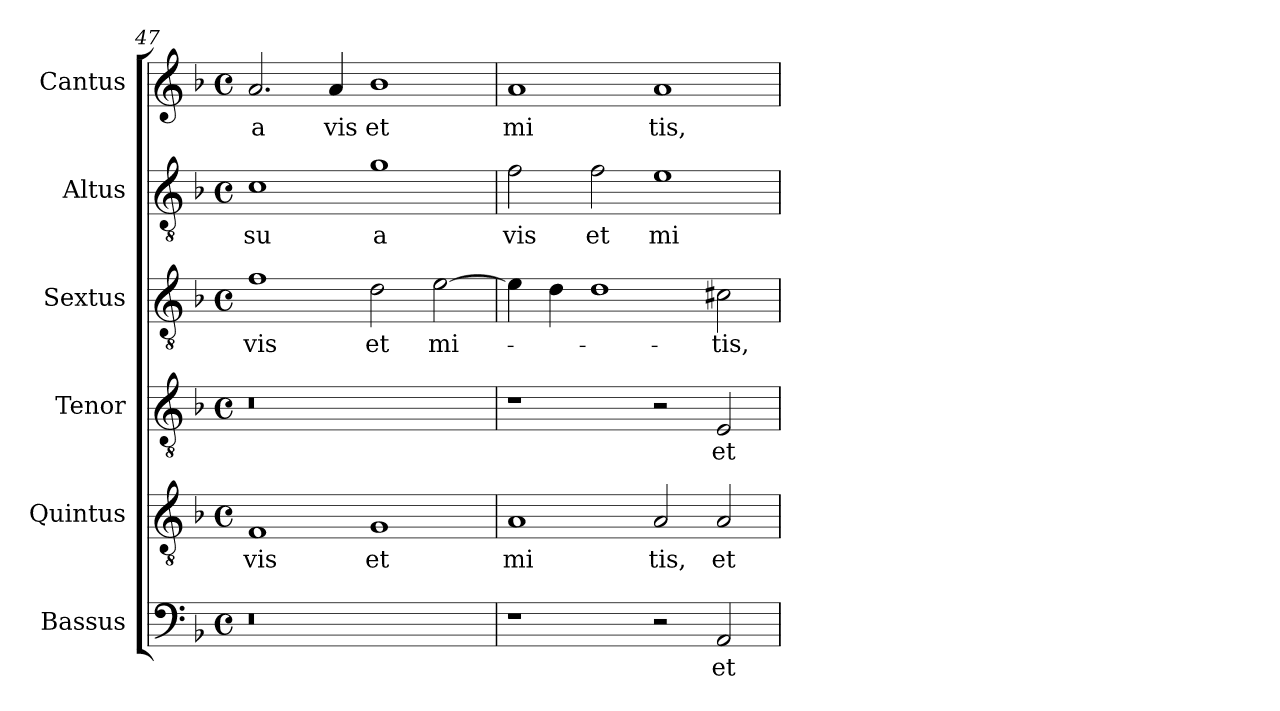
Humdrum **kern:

**kern	**text	**kern	**text	**kern	**text	**kern	**text	**kern	**text	**kern	**text
*part6	*part6	*part5	*part5	*part4	*part4	*part3	*part3	*part2	*part2	*part1	*part1
*staff6	*staff6	*staff5	*staff5	*staff4	*staff4	*staff3	*staff3	*staff2	*staff2	*staff1	*staff1
*I"Bassus	*	*I"Quintus	*	*I"Tenor	*	*I"Sextus	*	*I"Altus	*	*I"Cantus	*
*clefF4	*	*clefGv2	*	*clefGv2	*	*clefGv2	*	*clefGv2	*	*clefG2	*
*k[b-]	*	*k[b-]	*	*k[b-]	*	*k[b-]	*	*k[b-]	*	*k[b-]	*
*F:	*	*F:	*	*F:	*	*F:	*	*F:	*	*F:	*
*M4/4	*	*M4/4	*	*M4/4	*	*M4/4	*	*M4/4	*	*M4/4	*
*met(c)	*	*met(c)	*	*met(c)	*	*met(c)	*	*met(c)	*	*met(c)	*
=47	=47	=47	=47	=47	=47	=47	=47	=47	=47	=47	=47
!	!	!	!LO:LY:b:cj	!	!	!	!LO:LY:b:cj	!	!LO:LY:b:cj	!	!LO:LY:b:cj
0r	.	1F	vis	0r	.	1f	-vis	1c	su	2.a/	a
!	!	!	!	!	!	!	!	!	!	!	!LO:LY:b:cj
.	.	.	.	.	.	.	.	.	.	4a/	vis
!	!	!	!LO:LY:b:cj	!	!	!	!LO:LY:b:cj	!	!LO:LY:b:cj	!	!LO:LY:b:cj
.	.	1G	et	.	.	2d\	et	1g	a	1b-	et
!	!	!	!	!	!	!	!LO:LY:b	!	!	!	!
.	.	.	.	.	.	[>2e\	mi-	.	.	.	.
!!LO:LB:g=z
=48	=48	=48	=48	=48	=48	=48	=48	=48	=48	=48	=48
!	!	!	!LO:LY:b:cj	!	!	!	!	!	!LO:LY:b:cj	!	!LO:LY:b:cj
1r	.	1A	mi	1r	.	4e\]	.	2f\	vis	1a	mi
.	.	.	.	.	.	4d\	.	.	.	.	.
!	!	!	!	!	!	!	!	!	!LO:LY:b:cj	!	!
.	.	.	.	.	.	1d	.	2f\	et	.	.
!	!	!	!LO:LY:b:cj	!	!	!	!	!	!LO:LY:b:cj	!	!LO:LY:b:cj
2r	.	2A/	tis,	2r	.	.	.	1e	mi-	1a	tis,
!	!LO:LY:b:cj	!	!LO:LY:b:cj	!	!LO:LY:b:cj	!	!LO:LY:b:cj	!	!	!	!
2AA/	et	2A/	et	2E/	et	2c#X\	-tis,	.	.	.	.
=	=	=	=	=	=	=	=	=	=	=	=
*-	*-	*-	*-	*-	*-	*-	*-	*-	*-	*-	*-
